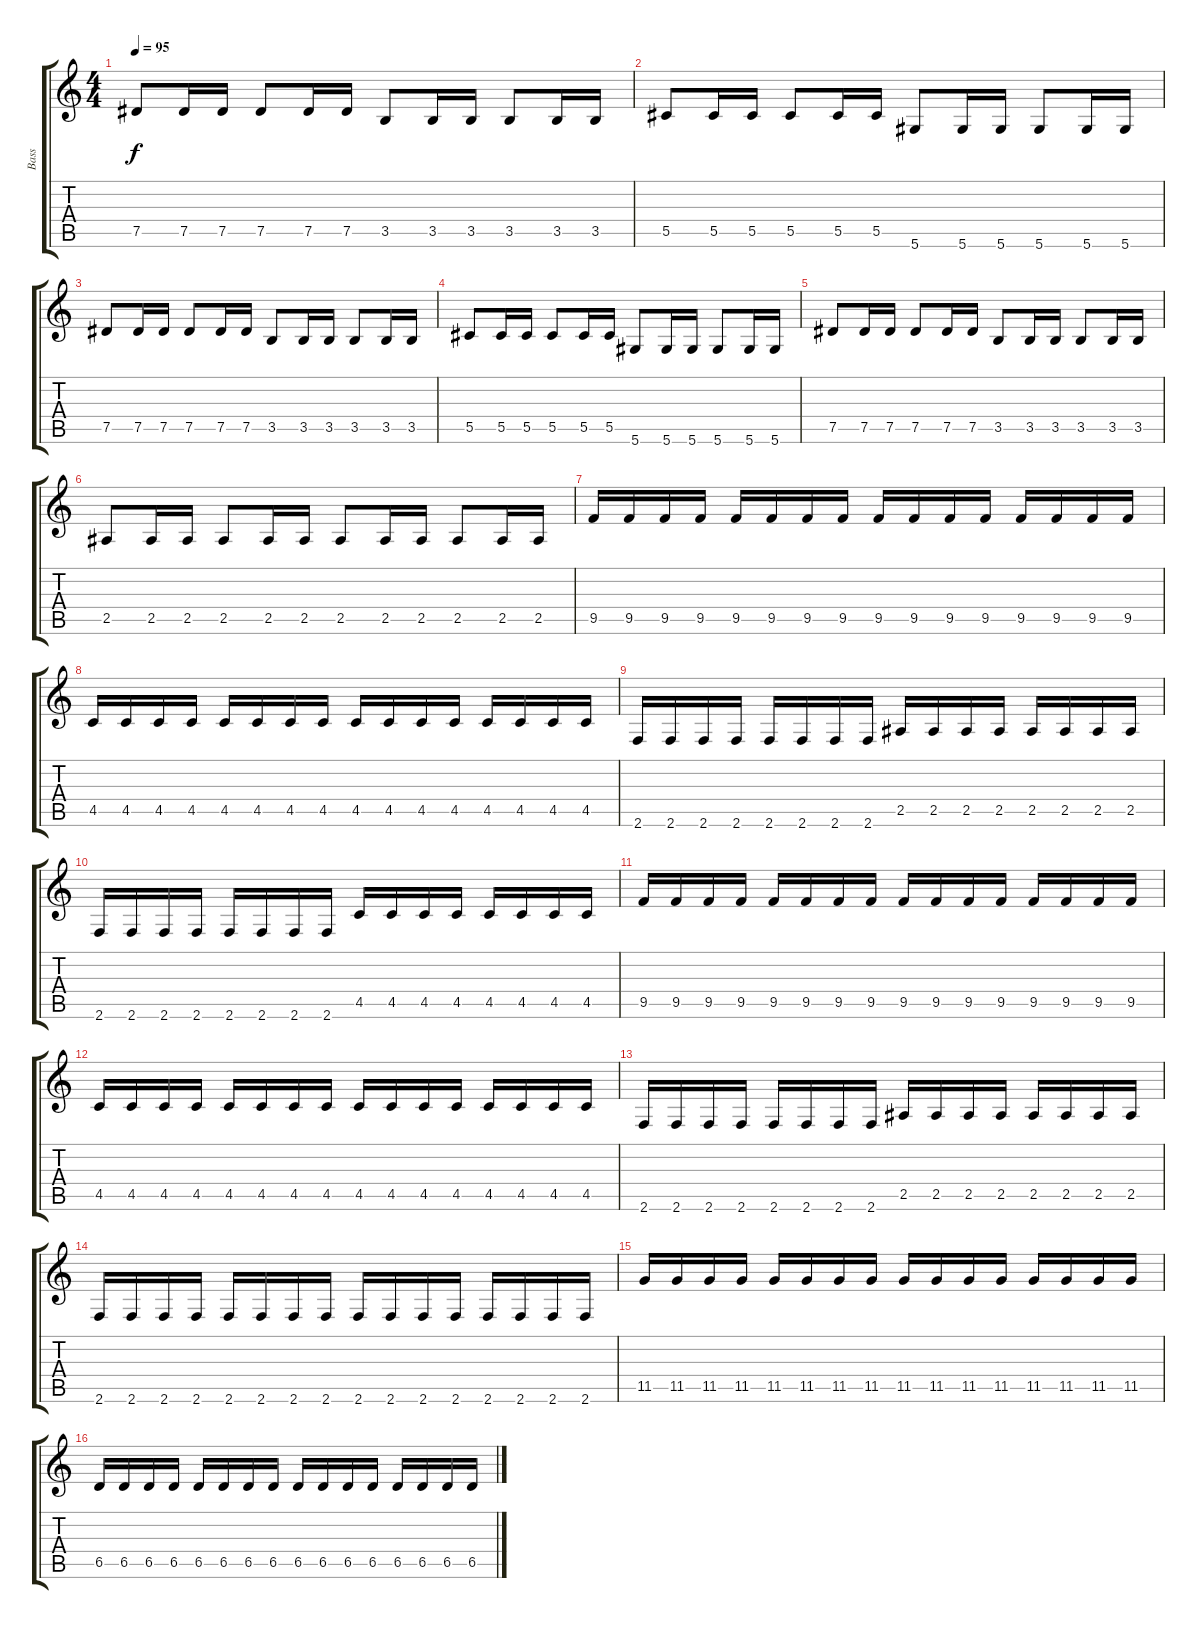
\track ("Bass" "Bass") {instrument electricbassfinger}
\staff {score tabs}
\tuning (Eb4 Bb3 Gb3 Db3 Ab2 Eb2) {hide}
\ts (4 4)
\tempo 95
\clef g2
\ks c
7.5.8{dy f} 7.5.16 7.5.16 7.5.8 7.5.16 7.5.16 3.5.8 3.5.16 3.5.16 3.5.8 3.5.16 3.5.16 |
5.5.8 5.5.16 5.5.16 5.5.8 5.5.16 5.5.16 5.6.8 5.6.16 5.6.16 5.6.8 5.6.16 5.6.16 |
7.5.8 7.5.16 7.5.16 7.5.8 7.5.16 7.5.16 3.5.8 3.5.16 3.5.16 3.5.8 3.5.16 3.5.16 |
5.5.8 5.5.16 5.5.16 5.5.8 5.5.16 5.5.16 5.6.8 5.6.16 5.6.16 5.6.8 5.6.16 5.6.16 |
7.5.8 7.5.16 7.5.16 7.5.8 7.5.16 7.5.16 3.5.8 3.5.16 3.5.16 3.5.8 3.5.16 3.5.16 |
2.5.8 2.5.16 2.5.16 2.5.8 2.5.16 2.5.16 2.5.8 2.5.16 2.5.16 2.5.8 2.5.16 2.5.16 |
9.5.16 9.5.16 9.5.16 9.5.16 9.5.16 9.5.16 9.5.16 9.5.16 9.5.16 9.5.16 9.5.16 9.5.16 9.5.16 9.5.16 9.5.16 9.5.16 |
4.5.16 4.5.16 4.5.16 4.5.16 4.5.16 4.5.16 4.5.16 4.5.16 4.5.16 4.5.16 4.5.16 4.5.16 4.5.16 4.5.16 4.5.16 4.5.16 |
2.6.16 2.6.16 2.6.16 2.6.16 2.6.16 2.6.16 2.6.16 2.6.16 2.5.16 2.5.16 2.5.16 2.5.16 2.5.16 2.5.16 2.5.16 2.5.16 |
2.6.16 2.6.16 2.6.16 2.6.16 2.6.16 2.6.16 2.6.16 2.6.16 4.5.16 4.5.16 4.5.16 4.5.16 4.5.16 4.5.16 4.5.16 4.5.16 |
9.5.16 9.5.16 9.5.16 9.5.16 9.5.16 9.5.16 9.5.16 9.5.16 9.5.16 9.5.16 9.5.16 9.5.16 9.5.16 9.5.16 9.5.16 9.5.16 |
4.5.16 4.5.16 4.5.16 4.5.16 4.5.16 4.5.16 4.5.16 4.5.16 4.5.16 4.5.16 4.5.16 4.5.16 4.5.16 4.5.16 4.5.16 4.5.16 |
2.6.16 2.6.16 2.6.16 2.6.16 2.6.16 2.6.16 2.6.16 2.6.16 2.5.16 2.5.16 2.5.16 2.5.16 2.5.16 2.5.16 2.5.16 2.5.16 |
2.6.16 2.6.16 2.6.16 2.6.16 2.6.16 2.6.16 2.6.16 2.6.16 2.6.16 2.6.16 2.6.16 2.6.16 2.6.16 2.6.16 2.6.16 2.6.16 |
11.5.16 11.5.16 11.5.16 11.5.16 11.5.16 11.5.16 11.5.16 11.5.16 11.5.16 11.5.16 11.5.16 11.5.16 11.5.16 11.5.16 11.5.16 11.5.16 |
6.5.16 6.5.16 6.5.16 6.5.16 6.5.16 6.5.16 6.5.16 6.5.16 6.5.16 6.5.16 6.5.16 6.5.16 6.5.16 6.5.16 6.5.16 6.5.16
